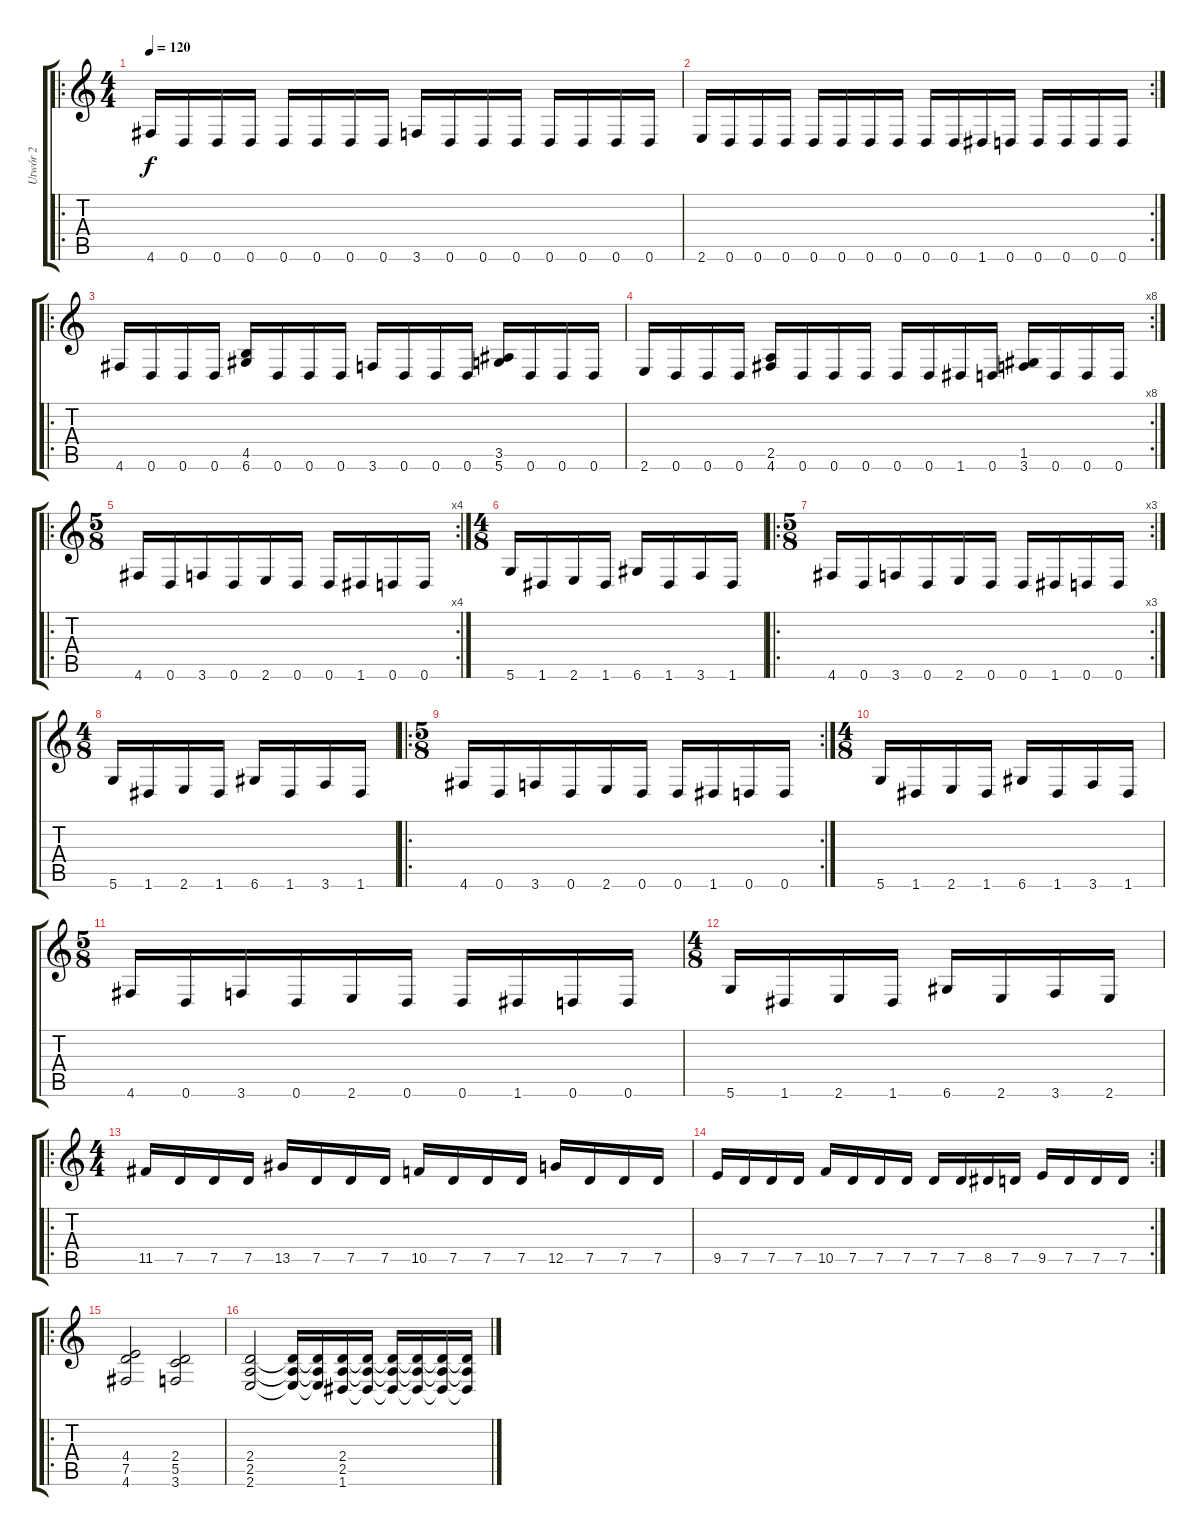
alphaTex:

\track ("Utwór 2" "Utwór 2") {instrument distortionguitar}
\staff {score tabs}
\tuning (D4 A3 F3 C3 G2 D2) {hide}
\ro
\ts (4 4)
\tempo 120
\clef g2
\ks c
4.6.16{dy f instrument distortionguitar} 0.6.16 0.6.16 0.6.16 0.6.16 0.6.16 0.6.16 0.6.16 3.6.16 0.6.16 0.6.16 0.6.16 0.6.16 0.6.16 0.6.16 0.6.16 |
\rc 2
2.6.16 0.6.16 0.6.16 0.6.16 0.6.16 0.6.16 0.6.16 0.6.16 0.6.16 0.6.16 1.6.16 0.6.16 0.6.16 0.6.16 0.6.16 0.6.16 |
\ro
4.6.16 0.6.16 0.6.16 0.6.16 (4.5 6.6).16 0.6.16 0.6.16 0.6.16 3.6.16 0.6.16 0.6.16 0.6.16 (3.5 5.6).16 0.6.16 0.6.16 0.6.16 |
\rc 8
2.6.16 0.6.16 0.6.16 0.6.16 (2.5 4.6).16 0.6.16 0.6.16 0.6.16 0.6.16 0.6.16 1.6.16 0.6.16 (1.5 3.6).16 0.6.16 0.6.16 0.6.16 |
\ro
\rc 4
\ts (5 8)
4.6.16 0.6.16 3.6.16 0.6.16 2.6.16 0.6.16 0.6.16 1.6.16 0.6.16 0.6.16 |
\ts (4 8)
5.6.16 1.6.16 2.6.16 1.6.16 6.6.16 1.6.16 3.6.16 1.6.16 |
\ro
\rc 3
\ts (5 8)
4.6.16 0.6.16 3.6.16 0.6.16 2.6.16 0.6.16 0.6.16 1.6.16 0.6.16 0.6.16 |
\ts (4 8)
5.6.16 1.6.16 2.6.16 1.6.16 6.6.16 1.6.16 3.6.16 1.6.16 |
\ro
\rc 2
\ts (5 8)
4.6.16 0.6.16 3.6.16 0.6.16 2.6.16 0.6.16 0.6.16 1.6.16 0.6.16 0.6.16 |
\ts (4 8)
5.6.16 1.6.16 2.6.16 1.6.16 6.6.16 1.6.16 3.6.16 1.6.16 |
\ts (5 8)
4.6.16 0.6.16 3.6.16 0.6.16 2.6.16 0.6.16 0.6.16 1.6.16 0.6.16 0.6.16 |
\ts (4 8)
5.6.16 1.6.16 2.6.16 1.6.16 6.6.16 2.6.16 3.6.16 2.6.16 |
\ro
\ts (4 4)
11.5.16 7.5.16 7.5.16 7.5.16 13.5.16 7.5.16 7.5.16 7.5.16 10.5.16 7.5.16 7.5.16 7.5.16 12.5.16 7.5.16 7.5.16 7.5.16 |
\rc 2
9.5.16 7.5.16 7.5.16 7.5.16 10.5.16 7.5.16 7.5.16 7.5.16 7.5.16 7.5.16 8.5.16 7.5.16 9.5.16 7.5.16 7.5.16 7.5.16 |
\ro
(4.4 7.5 4.6).2 (2.4 5.5 3.6).2 |
(2.4 2.5 2.6).2 (2.4{t} 2.5{t} 2.6{t}).16 (2.4{t} 2.5{t} 2.6{t}).16 (2.4 2.5 1.6).16 (2.4{t} 2.5{t} 1.6{t}).16 (2.4{t} 2.5{t} 1.6{t}).16 (2.4{t} 2.5{t} 1.6{t}).16 (2.4{t} 2.5{t} 1.6{t}).16 (2.4{t} 2.5{t} 1.6{t}).16
